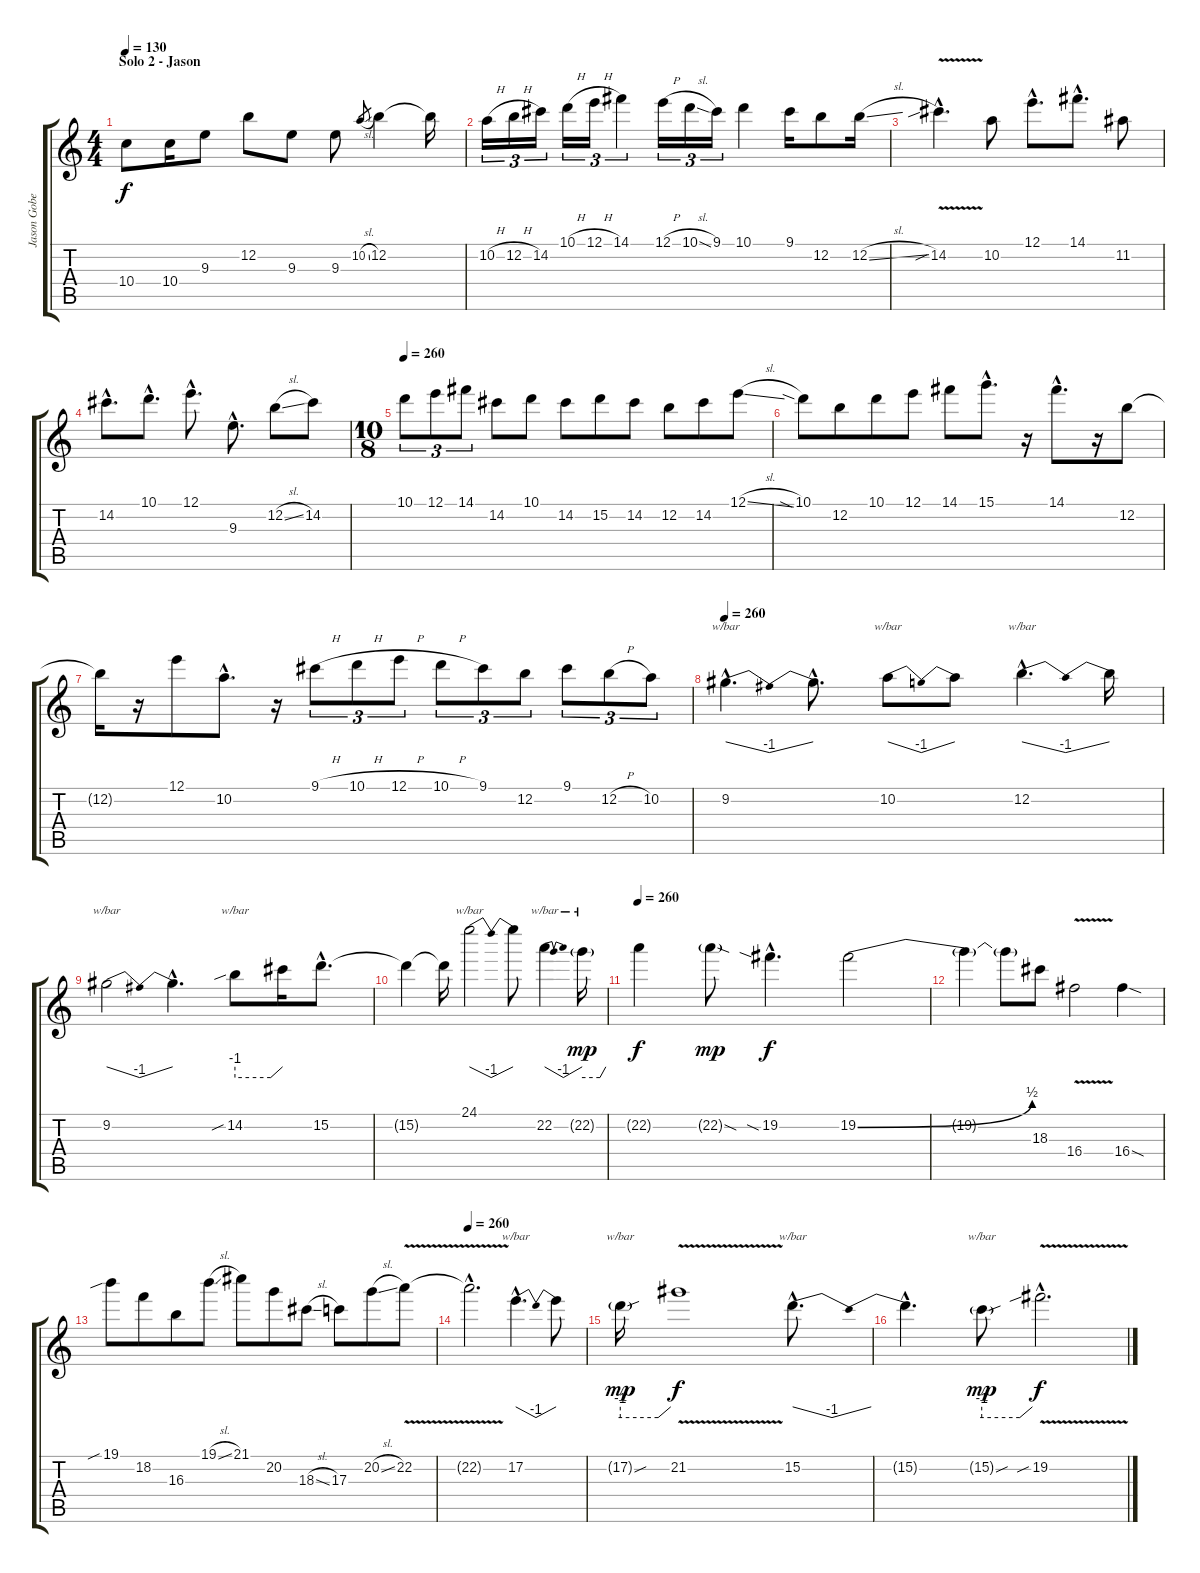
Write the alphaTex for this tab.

\track ("Jason Gobel" "Jason Gobe") {instrument distortionguitar}
\staff {score tabs}
\tuning (E4 B3 G3 D3 A2 E2) {hide}
\ts (4 4)
\section ("" "Solo 2 - Jason")
\tempo 130
\clef g2
\ks c
10.4.8{dy f} 10.4.16 9.3.8 12.2.8 9.3.8 9.3.8 10.2{sl}.8{gr} 12.2.4 12.2{t}.16 |
10.2{h}.16{tu (3 2)} 12.2{h}.16{tu (3 2)} 14.2.16{tu (3 2)} 10.1{h}.16{tu (3 2)} 12.1{h}.16{tu (3 2)} 14.1.4{tu (3 2)} 12.1{h}.16{tu (3 2)} 10.1{sl}.16{tu (3 2)} 9.1.16{tu (3 2)} 10.1.4 9.1.16 12.2.8 12.2{sl}.16 |
14.2{v sib hac}.4{d} 10.2.8 12.1{hac}.8{d} 14.1{hac}.8{d} 11.2.8 |
14.2{hac}.8{d} 10.1{hac}.8{d} 12.1{hac}.8{d} 9.3{hac}.8{d} 12.2{sl}.8 14.2.8 |
\ts (10 8)
\tempo 260
10.1.8{tu (3 2)} 12.1.8{tu (3 2)} 14.1.8{tu (3 2)} 14.2.8 10.1.8 14.2.8 15.2.8 14.2.8 12.2.8 14.2.8 12.1{sl}.8 |
10.1{sia}.8 12.2.8 10.1.8 12.1.8 14.1.8 15.1{hac}.8{d} r.16 14.1{hac}.8{d} r.16 12.2.8 |
12.2{t}.16 r.16 12.1.8 10.2{hac}.8{d} r.16 9.1{h}.8{tu (3 2)} 10.1{h}.8{tu (3 2)} 12.1{h}.8{tu (3 2)} 10.1{h}.8{tu (3 2)} 9.1.8{tu (3 2)} 12.2.8{tu (3 2)} 9.1.8{tu (3 2)} 12.2{h}.8{tu (3 2)} 10.2.8{tu (3 2)} |
\tempo 260
9.2{hac}.4{d tbe (dip default 0 0 30 -4 60 0)} 9.2{hac t}.8{d} 10.2.8{tbe (dip default 0 0 30 -4 60 0)} 10.2{t}.8 12.2{hac}.4{d tbe (dip default 0 0 30 -4 60 0)} 12.2{t}.16 |
9.2.2{tbe (dip default 0 0 30 -4 60 0)} 9.2{hac t}.4{d} 14.2{sib}.8{tbe (custom default 0 -4 45 -4 60 0)} 14.2{t}.16 15.2{hac}.8{d} |
15.2{t}.4 15.2{t}.16 24.1.2{tbe (dip default 0 0 30 -4 60 0)} 24.1{t}.8 22.2.4{tbe (dip default 0 0 30 -4 60 0)} 22.2{g}.16{tbe (custom default 0 -4 45 -4 60 0) dy mp} |
\tempo 260
22.2{t}.4{dy f} 22.2{sod g}.8{dy mp} 19.2{sia hac}.4{d dy f} 19.2{be (bend 0 0 60 2)}.2 |
19.2{t}.4 19.2{t}.8 18.3.8 16.4{v}.2 16.4{sod}.4 |
19.1{sib}.8 18.2.8 16.3.8 19.1{sl}.8 21.1.8 20.2.8 18.3{sl}.8 17.3.8 20.2{sl}.8 22.2{v}.8 |
\tempo 260
22.2{hac t}.2{d} 17.2{hac}.4{d tbe (dip default 0 0 30 -4 60 0)} 17.2{t}.8 |
17.2{sou g}.16{tbe (custom default 0 -4 45 -4 60 0) dy mp} 21.2{v}.1{dy f} 15.2{hac}.8{d tbe (dip default 0 0 30 -4 60 0)} |
15.2{hac t}.4{d} 15.2{sou g}.8{tbe (custom default 0 -4 45 -4 60 0) dy mp} 19.2{v sib hac}.2{d dy f}
